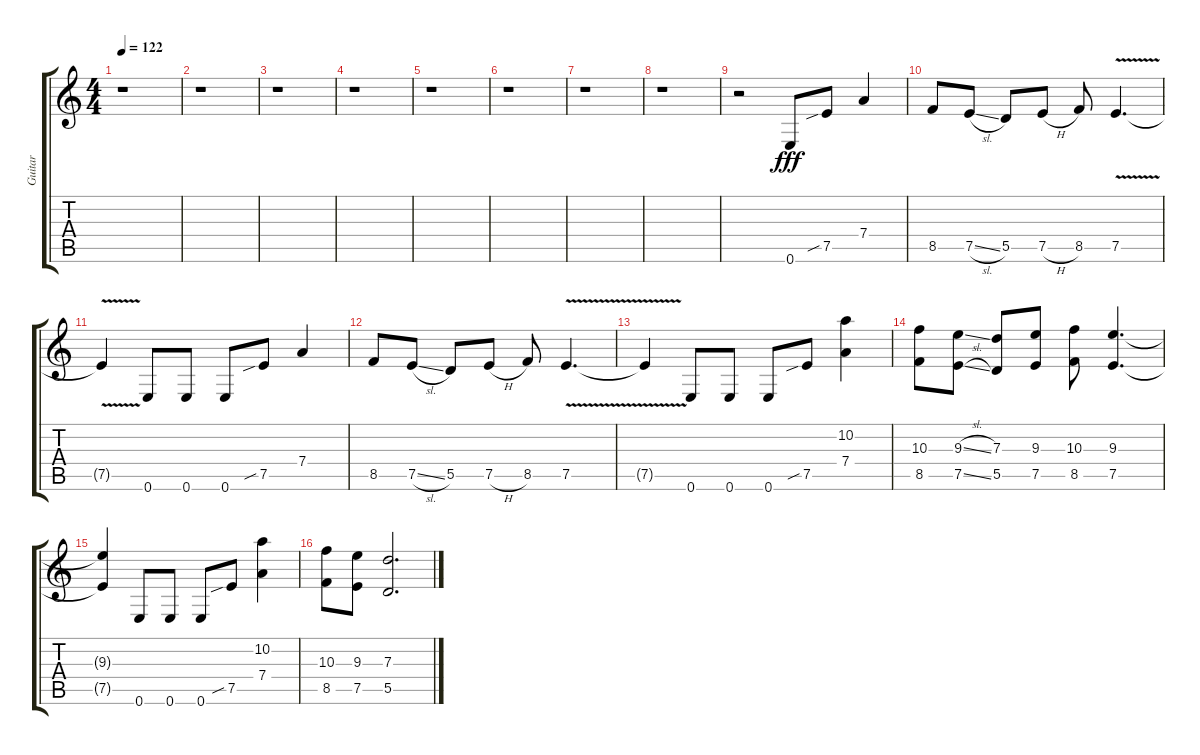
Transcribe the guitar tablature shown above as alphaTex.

\track ("Guitar" "Guitar") {instrument distortionguitar}
\staff {score tabs}
\tuning (E4 B3 G3 D3 A2 E2) {hide}
\ts (4 4)
\tempo 122
\clef g2
\ks c
r.1{dy fff instrument distortionguitar} |
r.1 |
r.1 |
r.1 |
r.1 |
r.1 |
r.1 |
r.1 |
r.2 0.6.8 7.5{sib}.8 7.4.4 |
8.5.8 7.5{sl}.8 5.5.8 7.5{h}.8 8.5.8 7.5{v}.4{d} |
7.5{t}.4 0.6.8 0.6.8 0.6.8 7.5{sib}.8 7.4.4 |
8.5.8 7.5{sl}.8 5.5.8 7.5{h}.8 8.5.8 7.5{v}.4{d} |
7.5{t}.4 0.6.8 0.6.8 0.6.8 7.5{sib}.8 (10.2 7.4).4 |
(10.3 8.5).8 (9.3{sl} 7.5{sl}).8 (7.3 5.5).8 (9.3 7.5).8 (10.3 8.5).8 (9.3 7.5).4{d} |
(9.3{t} 7.5{t}).4 0.6.8 0.6.8 0.6.8 7.5{sib}.8 (10.2 7.4).4 |
(10.3 8.5).8 (9.3 7.5).8 (7.3 5.5).2{d}
